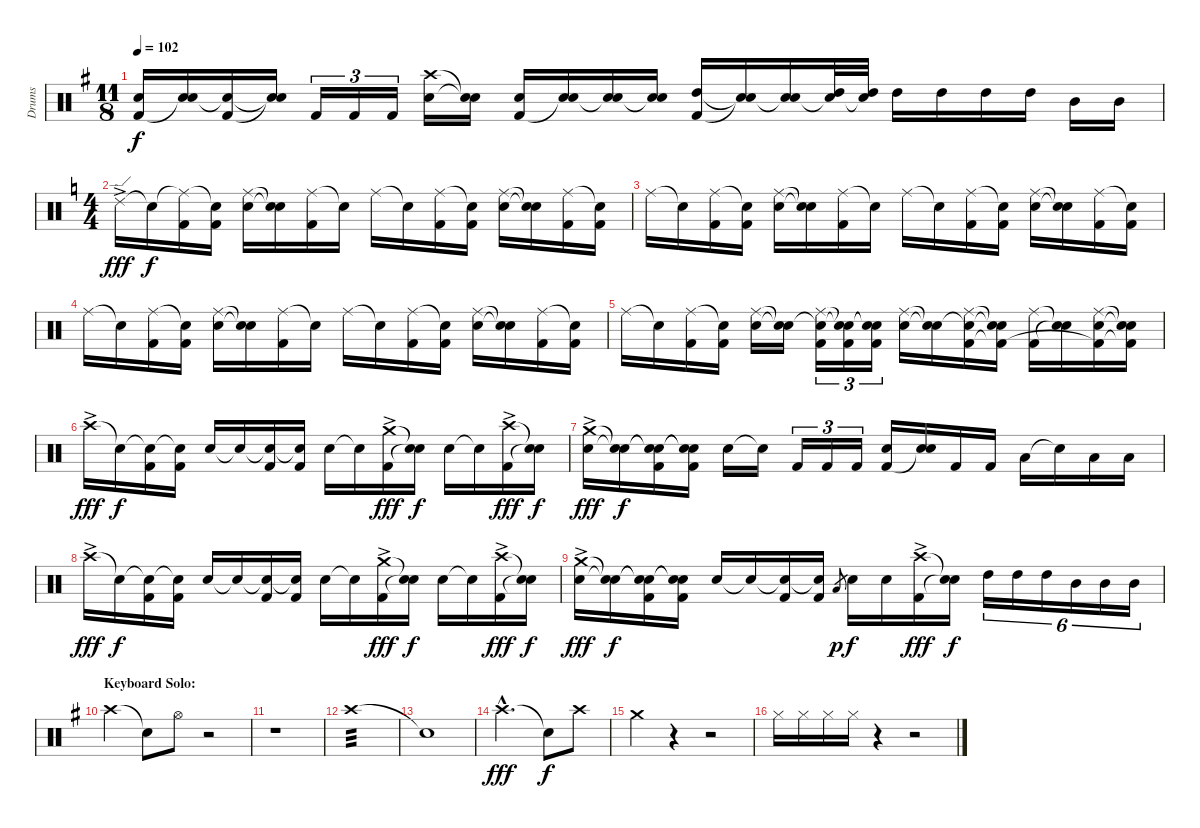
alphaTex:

\track ("Drums" "Drums") {instrument percussion}
\staff {score}
\articulation defaults
\ts (11 8)
\tempo 102
\clef neutral
\ks eminor
("Snare (hit) 2" "Kick (hit) 2").16{dy f} ("Snare (hit) 2" "Snare (hit)"{t}).16 ("Snare (hit)"{t} "Kick (hit) 2").16 ("Snare (hit)"{t} "Snare (hit)"{t}).16 "Kick (hit) 2".16{tu (3 2)} "Kick (hit) 2".16{tu (3 2)} "Kick (hit) 2".16{tu (3 2)} ("Crash high (hit)" "Snare (hit) 2").16 ("Snare (hit)"{t} "Snare (hit)"{t}).16 ("Snare (hit) 2" "Kick (hit) 2").16 ("Snare (hit) 2" "Snare (hit)"{t}).16 ("Snare (hit) 2" "Snare (hit)"{t}).16 ("Snare (hit) 2" "Snare (hit)"{t}).16 ("High Tom (hit)" "Kick (hit) 2").16 ("Snare (hit)"{t} "Snare (hit)"{t}).16 ("Snare (hit) 2" "Snare (hit)"{t}).16 ("High Tom (hit)" "Snare (hit)"{t}).32 ("High Tom (hit)" "Snare (hit)"{t}).32 "High Tom (hit)".16 "High Tom (hit)".16 "High Tom (hit)".16 "High Tom (hit)".16 "Mid Tom (hit)".16 "Mid Tom (hit)".16 |
\ts (4 4)
\ks c "Ride (edge) 2"{ac}.16{dy fff} "Snare (hit)"{t}.16{dy f}
("Ride (middle)"{t} "Kick (hit) 2").16 ("Snare (hit)"{t} "Kick (hit) 2").16 ("Ride (middle)" "Snare (hit) 2").16 ("Snare (hit)"{t} "Snare (hit)"{t}).16 ("Ride (middle)" "Kick (hit) 2").16 "Snare (hit)"{t}.16 "Ride (middle)".16 "Snare (hit)"{t}.16 ("Ride (middle)" "Kick (hit) 2").16 ("Snare (hit)"{t} "Kick (hit) 2").16 ("Ride (middle)" "Snare (hit) 2").16 ("Snare (hit)"{t} "Snare (hit)"{t}).16 ("Ride (middle)" "Kick (hit) 2").16 ("Snare (hit)"{t} "Kick (hit) 2").16 |
"Ride (middle)".16 "Snare (hit)"{t}.16 ("Ride (middle)" "Kick (hit) 2").16 ("Snare (hit)"{t} "Kick (hit) 2").16 ("Ride (middle)" "Snare (hit) 2").16 ("Snare (hit)"{t} "Snare (hit)"{t}).16 ("Ride (middle)" "Kick (hit) 2").16 "Snare (hit)"{t}.16 "Ride (middle)".16 "Snare (hit)"{t}.16 ("Ride (middle)" "Kick (hit) 2").16 ("Snare (hit)"{t} "Kick (hit) 2").16 ("Ride (middle)" "Snare (hit) 2").16 ("Snare (hit)"{t} "Snare (hit)"{t}).16 ("Ride (middle)" "Kick (hit) 2").16 ("Snare (hit)"{t} "Kick (hit) 2").16 |
"Ride (middle)".16 "Snare (hit)"{t}.16 ("Ride (middle)" "Kick (hit) 2").16 ("Snare (hit)"{t} "Kick (hit) 2").16 ("Ride (middle)" "Snare (hit) 2").16 ("Snare (hit)"{t} "Snare (hit)"{t}).16 ("Ride (middle)" "Kick (hit) 2").16 "Snare (hit)"{t}.16 "Ride (middle)".16 "Snare (hit)"{t}.16 ("Ride (middle)" "Kick (hit) 2").16 ("Snare (hit)"{t} "Kick (hit) 2").16 ("Ride (middle)" "Snare (hit) 2").16 ("Snare (hit)"{t} "Snare (hit)"{t}).16 ("Ride (middle)" "Kick (hit) 2").16 ("Snare (hit)"{t} "Kick (hit) 2").16 |
"Ride (middle)".16 "Snare (hit)"{t}.16 ("Ride (middle)" "Kick (hit) 2").16 ("Snare (hit)"{t} "Kick (hit) 2").16 ("Ride (middle)" "Snare (hit) 2").16 ("Snare (hit)"{t} "Snare (hit)"{t}).16 ("Ride (middle)" "Snare (hit)"{t} "Kick (hit) 2").16{tu (3 2)} ("Snare (hit)"{t} "Snare (hit)"{t} "Kick (hit) 2").16{tu (3 2)} ("Snare (hit)"{t} "Snare (hit)"{t} "Kick (hit) 2").16{tu (3 2)} ("Ride (middle)" "Snare (hit) 2").16 ("Snare (hit)"{t} "Snare (hit)"{t}).16 ("Ride (middle)" "Snare (hit)"{t} "Kick (hit) 2").16 ("Snare (hit)"{t} "Snare (hit)"{t} "Kick (hit) 2"{t}).16 ("Ride (middle)" "Kick (hit) 2").16 ("Snare (hit)"{t} "Snare (hit)"{t}).16 ("Ride (middle)" "Snare (hit) 2" "Kick (hit) 2"{t}).16 ("Snare (hit)"{t} "Snare (hit)"{t} "Kick (hit) 2"{t}).16 |
"Crash high (hit)"{ac}.16{dy fff} "Snare (hit)"{t}.16{dy f} ("Snare (hit)"{t} "Kick (hit) 2").16 ("Snare (hit)"{t} "Kick (hit) 2").16 "Snare (hit) 2".16 "Snare (hit)"{t}.16 ("Snare (hit)"{t} "Kick (hit) 2").16 ("Snare (hit)"{t} "Kick (hit) 2").16 "Snare (hit) 2".16 "Snare (hit)"{t}.16 ("Crash medium (hit)"{ac} "Kick (hit) 2").16{dy fff} ("Snare (hit)"{t} "Snare (hit)"{t}).16{dy f} "Snare (hit) 2".16 "Snare (hit)"{t}.16 ("Crash high (hit)"{ac} "Kick (hit) 2").16{dy fff} ("Snare (hit)"{t} "Snare (hit)"{t}).16{dy f} |
("Crash medium (hit)"{ac} "Snare (hit) 2").16{dy fff} ("Snare (hit)"{t} "Snare (hit)"{t}).16{dy f} ("Snare (hit)"{t} "Snare (hit)"{t} "Kick (hit) 2").16 ("Snare (hit)"{t} "Snare (hit)"{t} "Kick (hit) 2").16 "Snare (hit) 2".16 "Snare (hit)"{t}.16 "Kick (hit) 2".16{tu (3 2)} "Kick (hit) 2".16{tu (3 2)} "Kick (hit) 2".16{tu (3 2)} ("Snare (hit) 2" "Kick (hit) 2").16 ("Snare (hit) 2" "Snare (hit)"{t}).16 "Kick (hit) 2".16 "Kick (hit) 2".16 "Low Tom (hit)".16 "Snare (hit)"{t}.16 "Low Floor Tom (hit)".16 "Low Floor Tom (hit)".16 |
"Crash high (hit)"{ac}.16{dy fff} "Snare (hit)"{t}.16{dy f} ("Snare (hit)"{t} "Kick (hit) 2").16 ("Snare (hit)"{t} "Kick (hit) 2").16 "Snare (hit) 2".16 "Snare (hit)"{t}.16 ("Snare (hit)"{t} "Kick (hit) 2").16 ("Snare (hit)"{t} "Kick (hit) 2").16 "Snare (hit) 2".16 "Snare (hit)"{t}.16 ("Crash medium (hit)"{ac} "Kick (hit) 2").16{dy fff} ("Snare (hit)"{t} "Snare (hit)"{t}).16{dy f} "Snare (hit) 2".16 "Snare (hit)"{t}.16 ("Crash high (hit)"{ac} "Kick (hit) 2").16{dy fff} ("Snare (hit)"{t} "Snare (hit)"{t}).16{dy f} |
("Crash medium (hit)"{ac} "Snare (hit) 2").16{dy fff} ("Snare (hit)"{t} "Snare (hit)"{t}).16{dy f} ("Snare (hit)"{t} "Snare (hit)"{t} "Kick (hit) 2").16 ("Snare (hit)"{t} "Snare (hit)"{t} "Kick (hit) 2").16 "Snare (hit) 2".16 "Snare (hit)"{t}.16 ("Snare (hit)"{t} "Kick (hit) 2").16 ("Snare (hit)"{t} "Kick (hit) 2").16 "Low Tom (hit)"{h}.8{gr dy p} "Snare (hit) 2".16{dy f} "Snare (hit) 2".16 ("Crash high (hit)"{ac} "Kick (hit) 2").16{dy fff} ("Snare (hit)"{t} "Snare (hit)"{t}).16{dy f} "High Tom (hit)".16{tu (6 4)} "High Tom (hit)".16{tu (6 4)} "High Tom (hit)".16{tu (6 4)} "Mid Tom (hit)".16{tu (6 4)} "Mid Tom (hit)".16{tu (6 4)} "Mid Tom (hit)".16{tu (6 4)} |
\section ("" "Keyboard Solo:")
\ks eminor "Crash high (hit)".4 "Snare (hit)"{t}.8 "Hi-Hat (open)".8
r.2 |
r.1{volume 0} |
"Crash high (hit)".1{tp 3 volume 8} |
"Snare (hit)"{t}.1 |
"Crash high (hit)"{hac}.2{d dy fff volume 11} "Snare (hit)"{t}.8{dy f} "Crash high (hit)".8 |
"Crash medium (hit)".4 r.4 r.2 |
"Hi-Hat (closed)".16 "Hi-Hat (closed)".16 "Hi-Hat (closed)".16 "Hi-Hat (closed)".16 r.4 r.2
